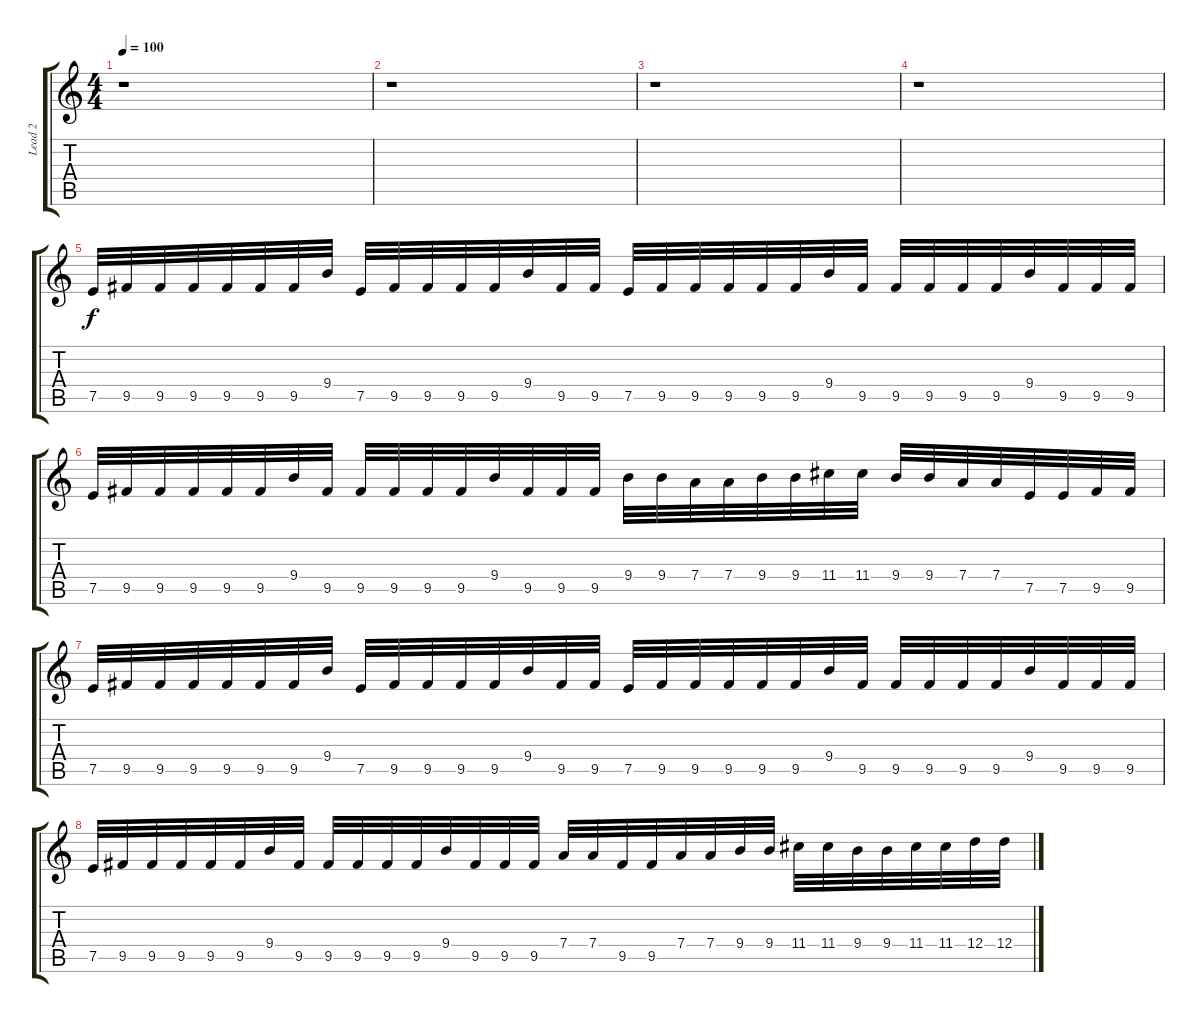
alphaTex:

\track ("Lead 2" "Lead 2") {instrument distortionguitar}
\staff {score tabs}
\tuning (E4 B3 G3 D3 A2 E2) {hide}
\ts (4 4)
\section ("" "")
\tempo 100
\clef g2
\ks c
r.1{dy f} |
r.1 |
r.1 |
r.1 |
\section ("" "")
7.5.32{volume 14} 9.5.32 9.5.32 9.5.32 9.5.32 9.5.32 9.5.32 9.4.32 7.5.32 9.5.32 9.5.32 9.5.32 9.5.32 9.4.32 9.5.32 9.5.32 7.5.32 9.5.32 9.5.32 9.5.32 9.5.32 9.5.32 9.4.32 9.5.32 9.5.32 9.5.32 9.5.32 9.5.32 9.4.32 9.5.32 9.5.32 9.5.32 |
7.5.32 9.5.32 9.5.32 9.5.32 9.5.32 9.5.32 9.4.32 9.5.32 9.5.32 9.5.32 9.5.32 9.5.32 9.4.32 9.5.32 9.5.32 9.5.32 9.4.32 9.4.32 7.4.32 7.4.32 9.4.32 9.4.32 11.4.32 11.4.32 9.4.32 9.4.32 7.4.32 7.4.32 7.5.32 7.5.32 9.5.32 9.5.32 |
7.5.32{volume 14} 9.5.32 9.5.32 9.5.32 9.5.32 9.5.32 9.5.32 9.4.32 7.5.32 9.5.32 9.5.32 9.5.32 9.5.32 9.4.32 9.5.32 9.5.32 7.5.32 9.5.32 9.5.32 9.5.32 9.5.32 9.5.32 9.4.32 9.5.32 9.5.32 9.5.32 9.5.32 9.5.32 9.4.32 9.5.32 9.5.32 9.5.32 |
7.5.32 9.5.32 9.5.32 9.5.32 9.5.32 9.5.32 9.4.32 9.5.32 9.5.32 9.5.32 9.5.32 9.5.32 9.4.32 9.5.32 9.5.32 9.5.32 7.4.32 7.4.32 9.5.32 9.5.32 7.4.32 7.4.32 9.4.32 9.4.32 11.4.32 11.4.32 9.4.32 9.4.32 11.4.32 11.4.32 12.4.32 12.4.32
